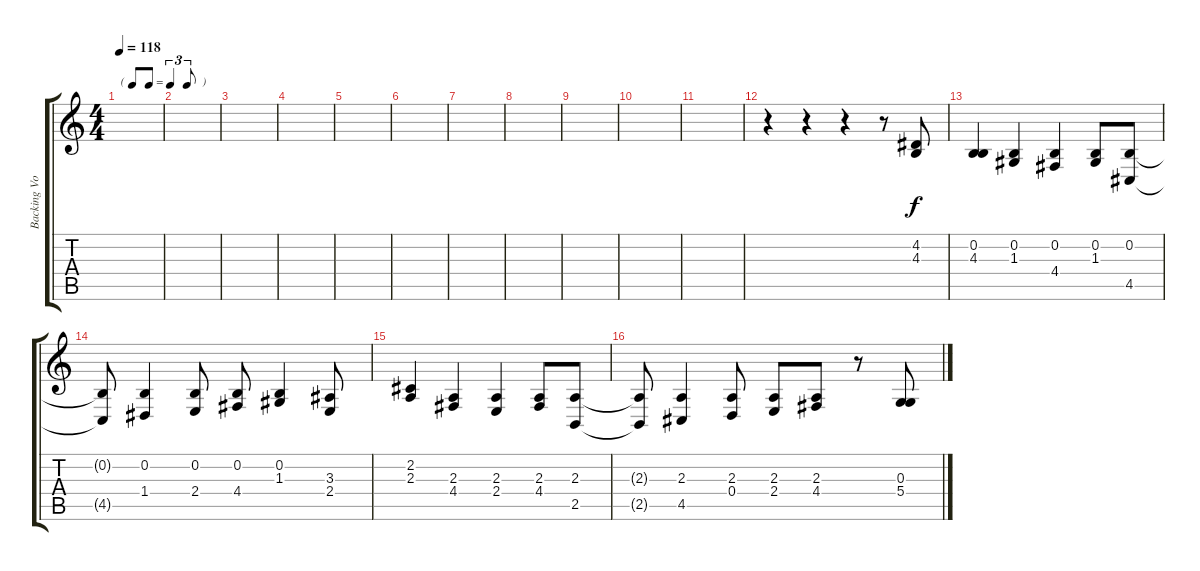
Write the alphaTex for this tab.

\track ("Backing Vocals" "Backing Vo") {instrument tenorsax}
\staff {score tabs}
\tuning (E4 B3 G3 D3 A2 E2) {hide}
\ts (4 4)
\tf triplet8th
\tempo 118
\clef g2
\ks c
|
|
|
|
|
|
|
|
|
|
|
r.4 r.4 r.4 r.8 (4.2 4.3).8 |
(0.2 4.3).4 (0.2 1.3).4 (0.2 4.4).4 (0.2 1.3).8 (0.2 4.5).8 |
(0.2{t} 4.5{t}).8 (0.2 1.4).4 (0.2 2.4).8 (0.2 4.4).8 (0.2 1.3).4 (3.3 2.4).8 |
(2.2 2.3).4 (2.3 4.4).4 (2.3 2.4).4 (2.3 4.4).8 (2.3 2.5).8 |
(2.3{t} 2.5{t}).8 (2.3 4.5).4 (2.3 0.4).8 (2.3 2.4).8 (2.3 4.4).8 r.8 (0.3 5.4).8
